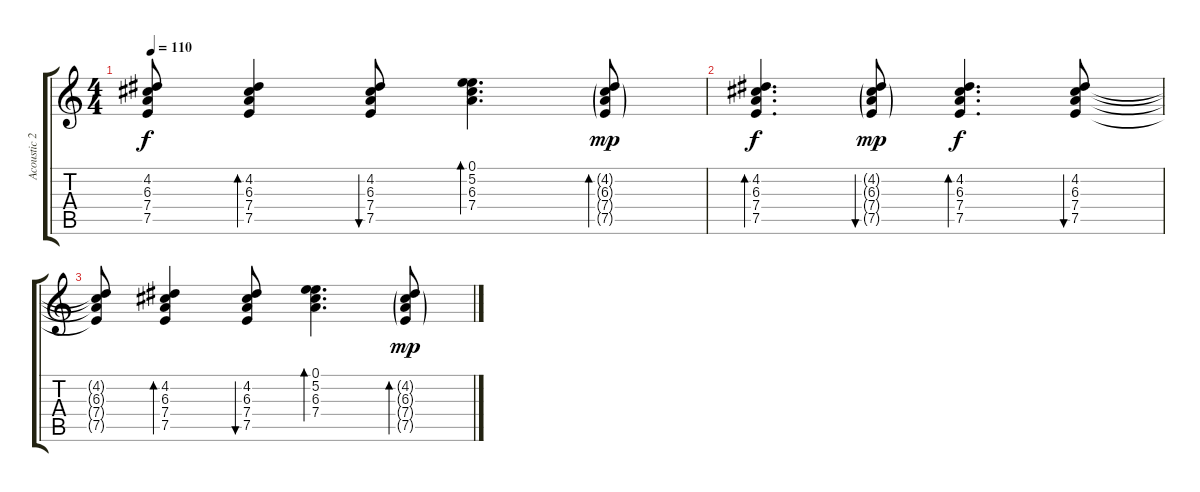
\track ("Acoustic 2: Chords" "Acoustic 2") {instrument acousticguitarsteel}
\staff {score tabs}
\tuning (E4 B3 G3 D3 A2 E2) {hide}
\ts (4 4)
\tempo 110
\clef g2
\ks c
(4.2{t} 6.3{t} 7.4{t} 7.5{t}).8{dy f} (4.2 6.3 7.4 7.5).4{bd 120} (4.2 6.3 7.4 7.5).8{bu 120} (0.1 5.2 6.3 7.4).4{d bd 120} (4.2{g} 6.3{g} 7.4{g} 7.5{g}).8{bd 120 dy mp} |
(4.2 6.3 7.4 7.5).4{d bd 120 dy f} (4.2{g} 6.3{g} 7.4{g} 7.5{g}).8{bu 120 dy mp} (4.2 6.3 7.4 7.5).4{d bd 120 dy f} (4.2 6.3 7.4 7.5).8{bu 120} |
(4.2{t} 6.3{t} 7.4{t} 7.5{t}).8 (4.2 6.3 7.4 7.5).4{bd 120} (4.2 6.3 7.4 7.5).8{bu 120} (0.1 5.2 6.3 7.4).4{d bd 120} (4.2{g} 6.3{g} 7.4{g} 7.5{g}).8{bd 120 dy mp}
